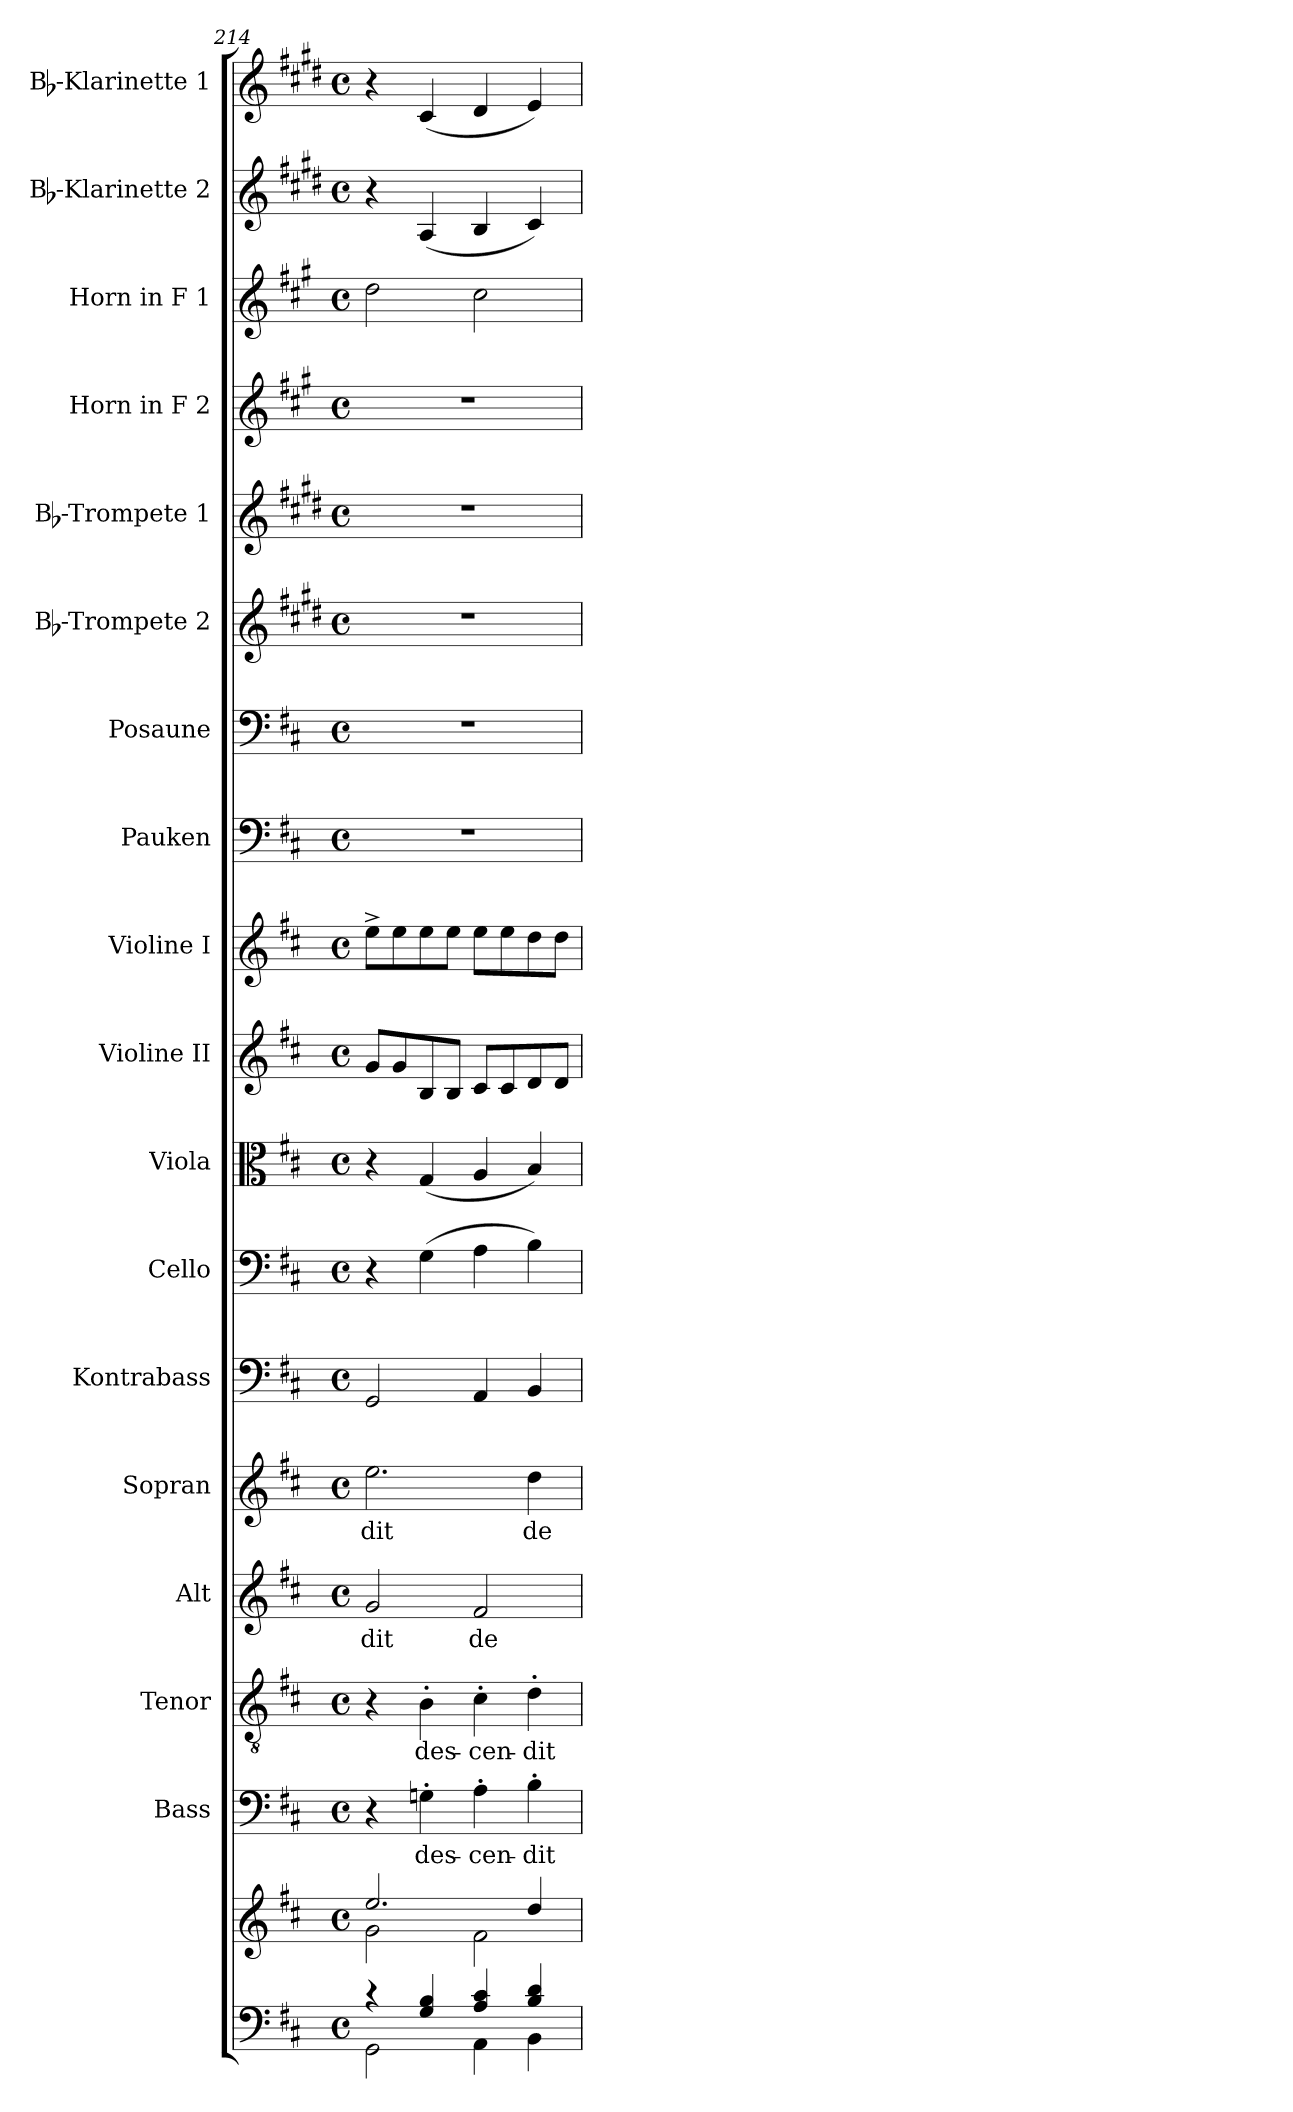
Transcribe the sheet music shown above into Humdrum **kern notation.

**kern	**kern	**kern	**text	**kern	**text	**kern	**text	**kern	**text	**kern	**kern	**kern	**kern	**kern	**kern	**kern	**kern	**kern	**kern	**kern	**kern	**kern
*part18	*part18	*part17	*part17	*part16	*part16	*part15	*part15	*part14	*part14	*part13	*part12	*part11	*part10	*part9	*part8	*part7	*part6	*part5	*part4	*part3	*part2	*part1
*staff19	*staff18	*staff17	*staff17	*staff16	*staff16	*staff15	*staff15	*staff14	*staff14	*staff13	*staff12	*staff11	*staff10	*staff9	*staff8	*staff7	*staff6	*staff5	*staff4	*staff3	*staff2	*staff1
*	*	*I"Bass	*	*I"Tenor	*	*I"Alt	*	*I"Sopran	*	*I"Kontrabass	*I"Cello	*I"Viola	*I"Violine II	*I"Violine I	*I"Pauken	*I"Posaune	*I"Bb-Trompete 2	*I"Bb-Trompete 1	*I"Horn in F 2	*I"Horn in F 1	*I"Bb-Klarinette 2	*I"Bb-Klarinette 1
*	*	*I'B.	*	*I'T.	*	*I'A.	*	*I'S.	*	*I'Kb.	*	*I'Vla.	*I'Vl. II	*I'Vl. I	*I'Pk.	*I'Pos.	*I'Bb Trp. 2	*I'Bb Trp. 1	*	*	*I'Bb Kl. 2	*I'Bb Kl. 1
*clefF4	*clefG2	*clefF4	*	*clefGv2	*	*clefG2	*	*clefG2	*	*clefF4	*clefF4	*clefC3	*clefG2	*clefG2	*clefF4	*clefF4	*clefG2	*clefG2	*clefG2	*clefG2	*clefG2	*clefG2
*	*	*	*	*	*	*	*	*	*	*ITrd7c12	*	*	*	*	*	*	*ITrd1c2	*ITrd1c2	*ITrd4c7	*ITrd4c7	*ITrd1c2	*ITrd1c2
*k[f#c#]	*k[f#c#]	*k[f#c#]	*	*k[f#c#]	*	*k[f#c#]	*	*k[f#c#]	*	*k[f#c#]	*k[f#c#]	*k[f#c#]	*k[f#c#]	*k[f#c#]	*k[f#c#]	*k[f#c#]	*k[f#c#]	*k[f#c#]	*k[f#c#]	*k[f#c#]	*k[f#c#]	*k[f#c#]
*D:	*D:	*D:	*	*D:	*	*D:	*	*D:	*	*D:	*D:	*D:	*D:	*D:	*D:	*D:	*D:	*D:	*D:	*D:	*D:	*D:
*M4/4	*M4/4	*M4/4	*	*M4/4	*	*M4/4	*	*M4/4	*	*M4/4	*M4/4	*M4/4	*M4/4	*M4/4	*M4/4	*M4/4	*M4/4	*M4/4	*M4/4	*M4/4	*M4/4	*M4/4
*met(c)	*met(c)	*met(c)	*	*met(c)	*	*met(c)	*	*met(c)	*	*met(c)	*met(c)	*met(c)	*met(c)	*met(c)	*met(c)	*met(c)	*met(c)	*met(c)	*met(c)	*met(c)	*met(c)	*met(c)
=214	=214	=214	=214	=214	=214	=214	=214	=214	=214	=214	=214	=214	=214	=214	=214	=214	=214	=214	=214	=214	=214	=214
*^	*^	*	*	*	*	*	*	*	*	*	*	*	*	*	*	*	*	*	*	*	*	*
!	!	!	!	!	!	!	!	!	!LO:LY:b	!	!LO:LY:b	!	!	!	!	!	!	!	!	!	!	!	!	!
4rc	2GG\	2.ee/	2g\	4r	.	4r	.	2g/	-dit	2.ee\	-dit	2GGG/	4r	4r	8g/L	8ee^>\L	1r	1r	1r	1r	1r	2g\	4r	4r
.	.	.	.	.	.	.	.	.	.	.	.	.	.	.	8g/	8ee\	.	.	.	.	.	.	.	.
!	!	!	!	!	!LO:LY:b	!	!LO:LY:b	!	!	!	!	!	!	!	!	!	!	!	!	!	!	!	!	!
4G/ 4B/	.	.	.	4Gn'>\	des-	4B'>\	des-	.	.	.	.	.	(>4G\	(<4G/	8B/	8ee\	.	.	.	.	.	.	(<4G/	(<4B/
.	.	.	.	.	.	.	.	.	.	.	.	.	.	.	8B/J	8ee\J	.	.	.	.	.	.	.	.
!	!	!	!	!	!LO:LY:b	!	!LO:LY:b	!	!LO:LY:b	!	!	!	!	!	!	!	!	!	!	!	!	!	!	!
4A/ 4c#/	4AA\	.	2f#\	4A'>\	-cen-	4c#'>\	-cen-	2f#/	de	.	.	4AAA/	4A\	4A/	8c#/L	8ee\L	.	.	.	.	.	2f#\	4A/	4c#/
.	.	.	.	.	.	.	.	.	.	.	.	.	.	.	8c#/	8ee\	.	.	.	.	.	.	.	.
!	!	!	!	!	!LO:LY:b	!	!LO:LY:b	!	!	!	!LO:LY:b	!	!	!	!	!	!	!	!	!	!	!	!	!
4B/ 4d/	4BB\	4dd/	.	4B'>\	-dit	4d'>\	-dit	.	.	4dd\	de	4BBB/	4B\)	4B/)	8d/	8dd\	.	.	.	.	.	.	4B/)	4d/)
.	.	.	.	.	.	.	.	.	.	.	.	.	.	.	8d/J	8dd\J	.	.	.	.	.	.	.	.
*v	*v	*	*	*	*	*	*	*	*	*	*	*	*	*	*	*	*	*	*	*	*	*	*	*
*	*v	*v	*	*	*	*	*	*	*	*	*	*	*	*	*	*	*	*	*	*	*	*	*
=	=	=	=	=	=	=	=	=	=	=	=	=	=	=	=	=	=	=	=	=	=	=
*-	*-	*-	*-	*-	*-	*-	*-	*-	*-	*-	*-	*-	*-	*-	*-	*-	*-	*-	*-	*-	*-	*-
